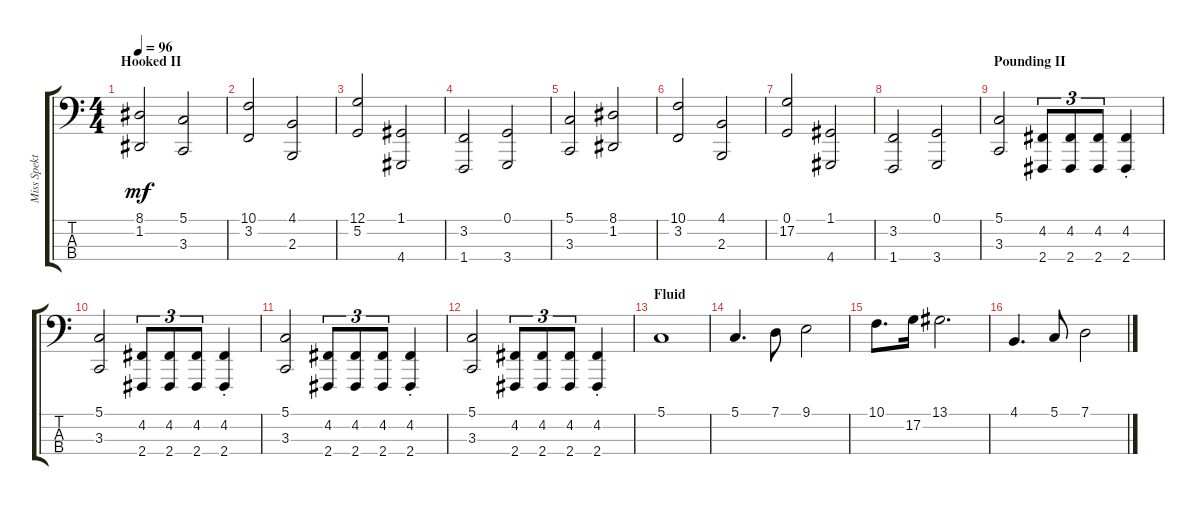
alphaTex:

\track ("Miss Spektor's Left" "Miss Spekt") {instrument acousticgrandpiano}
\staff {score tabs}
\tuning (G2 D2 A1 E1) {hide}
\ts (4 4)
\section ("" "Hooked II")
\tempo 96
\clef f4
\ks c
(8.1 1.2).2{dy mf} (5.1 3.3).2 |
(10.1 3.2).2 (4.1 2.3).2 |
(12.1 5.2).2 (1.1 4.4).2 |
(3.2 1.4).2 (0.1 3.4).2 |
(5.1 3.3).2 (8.1 1.2).2 |
(10.1 3.2).2 (4.1 2.3).2 |
(0.1 17.2).2 (1.1 4.4).2 |
(3.2 1.4).2 (0.1 3.4).2 |
\section ("" "Pounding II")
(5.1 3.3).2 (4.2 2.4).8{tu (3 2)} (4.2 2.4).8{tu (3 2)} (4.2 2.4).8{tu (3 2)} (4.2{st} 2.4{st}).4 |
(5.1 3.3).2 (4.2 2.4).8{tu (3 2)} (4.2 2.4).8{tu (3 2)} (4.2 2.4).8{tu (3 2)} (4.2{st} 2.4{st}).4 |
(5.1 3.3).2 (4.2 2.4).8{tu (3 2)} (4.2 2.4).8{tu (3 2)} (4.2 2.4).8{tu (3 2)} (4.2{st} 2.4{st}).4 |
(5.1 3.3).2 (4.2 2.4).8{tu (3 2)} (4.2 2.4).8{tu (3 2)} (4.2 2.4).8{tu (3 2)} (4.2{st} 2.4{st}).4 |
\section ("" "Fluid")
5.1.1 |
5.1.4{d} 7.1.8 9.1.2 |
10.1.8{d} 17.2.16 13.1.2{d} |
4.1.4{d} 5.1.8 7.1.2
